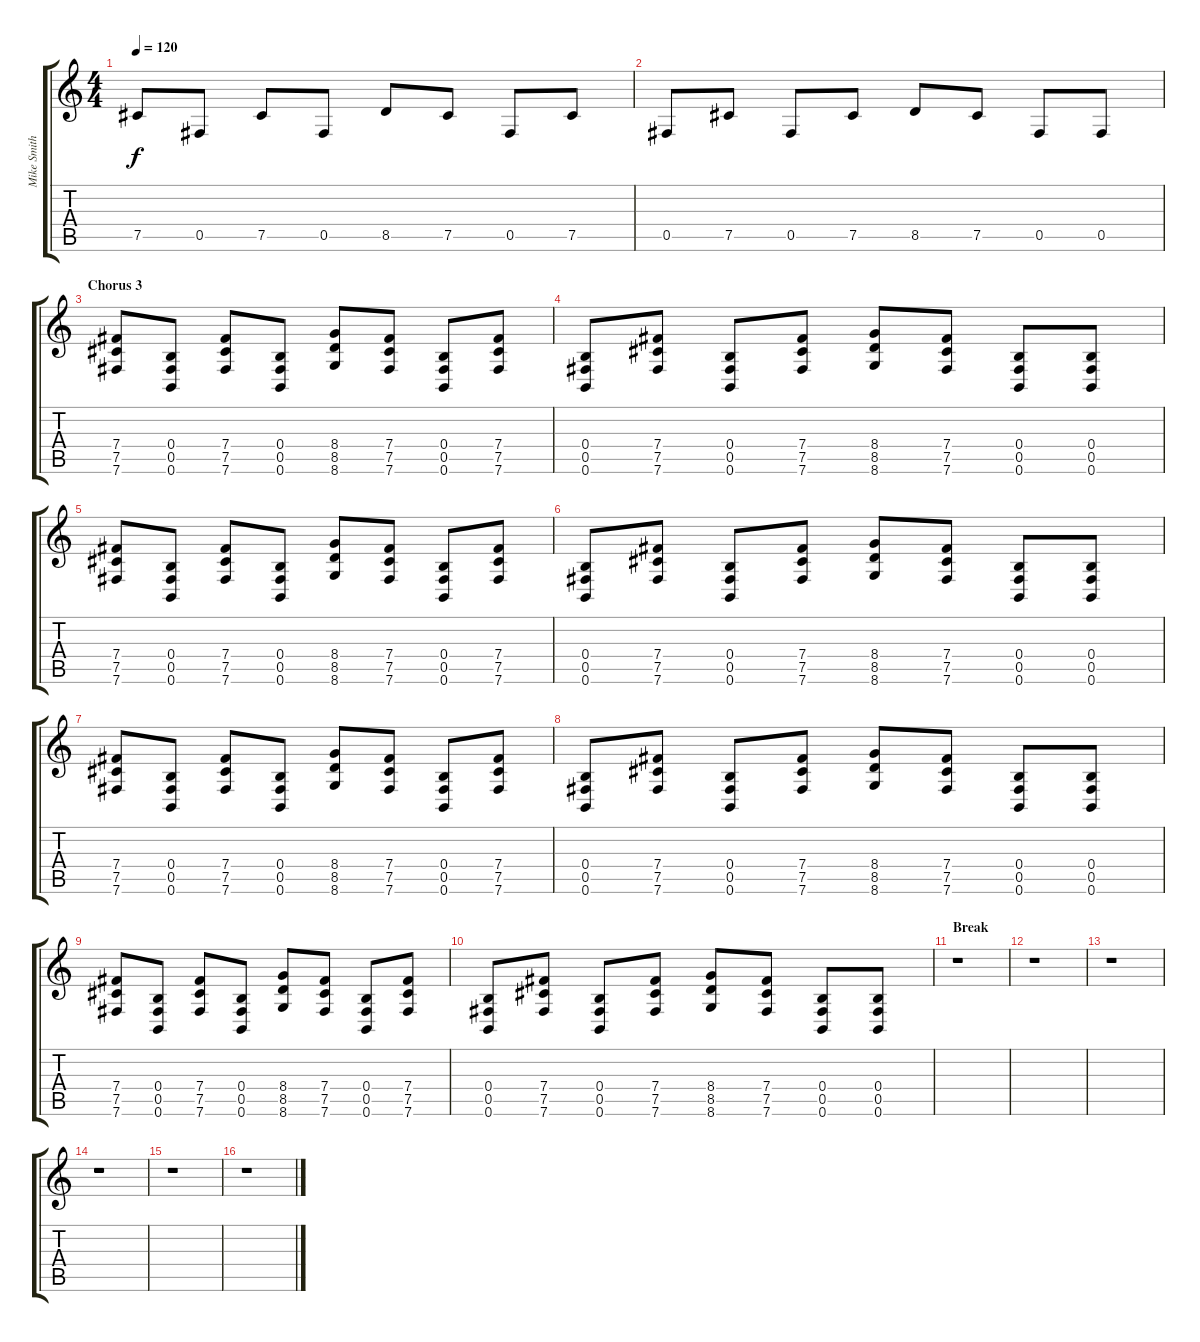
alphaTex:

\track ("Mike Smith (Guitar)" "Mike Smith") {instrument distortionguitar}
\staff {score tabs}
\tuning (Db4 Ab3 E3 B2 Gb2 B1) {hide}
\ts (4 4)
\tempo 120
\clef g2
\ks c
7.5.8{dy f} 0.5.8 7.5.8 0.5.8 8.5.8 7.5.8 0.5.8 7.5.8 |
0.5.8 7.5.8 0.5.8 7.5.8 8.5.8 7.5.8 0.5.8 0.5.8 |
\section ("" "Chorus 3")
(7.4 7.5 7.6).8 (0.4 0.5 0.6).8 (7.4 7.5 7.6).8 (0.4 0.5 0.6).8 (8.4 8.5 8.6).8 (7.4 7.5 7.6).8 (0.4 0.5 0.6).8 (7.4 7.5 7.6).8 |
(0.4 0.5 0.6).8 (7.4 7.5 7.6).8 (0.4 0.5 0.6).8 (7.4 7.5 7.6).8 (8.4 8.5 8.6).8 (7.4 7.5 7.6).8 (0.4 0.5 0.6).8 (0.4 0.5 0.6).8 |
(7.4 7.5 7.6).8 (0.4 0.5 0.6).8 (7.4 7.5 7.6).8 (0.4 0.5 0.6).8 (8.4 8.5 8.6).8 (7.4 7.5 7.6).8 (0.4 0.5 0.6).8 (7.4 7.5 7.6).8 |
(0.4 0.5 0.6).8 (7.4 7.5 7.6).8 (0.4 0.5 0.6).8 (7.4 7.5 7.6).8 (8.4 8.5 8.6).8 (7.4 7.5 7.6).8 (0.4 0.5 0.6).8 (0.4 0.5 0.6).8 |
(7.4 7.5 7.6).8 (0.4 0.5 0.6).8 (7.4 7.5 7.6).8 (0.4 0.5 0.6).8 (8.4 8.5 8.6).8 (7.4 7.5 7.6).8 (0.4 0.5 0.6).8 (7.4 7.5 7.6).8 |
(0.4 0.5 0.6).8 (7.4 7.5 7.6).8 (0.4 0.5 0.6).8 (7.4 7.5 7.6).8 (8.4 8.5 8.6).8 (7.4 7.5 7.6).8 (0.4 0.5 0.6).8 (0.4 0.5 0.6).8 |
(7.4 7.5 7.6).8 (0.4 0.5 0.6).8 (7.4 7.5 7.6).8 (0.4 0.5 0.6).8 (8.4 8.5 8.6).8 (7.4 7.5 7.6).8 (0.4 0.5 0.6).8 (7.4 7.5 7.6).8 |
(0.4 0.5 0.6).8 (7.4 7.5 7.6).8 (0.4 0.5 0.6).8 (7.4 7.5 7.6).8 (8.4 8.5 8.6).8 (7.4 7.5 7.6).8 (0.4 0.5 0.6).8 (0.4 0.5 0.6).8 |
\section ("" "Break")
r.1 |
r.1 |
r.1 |
r.1 |
r.1 |
r.1
